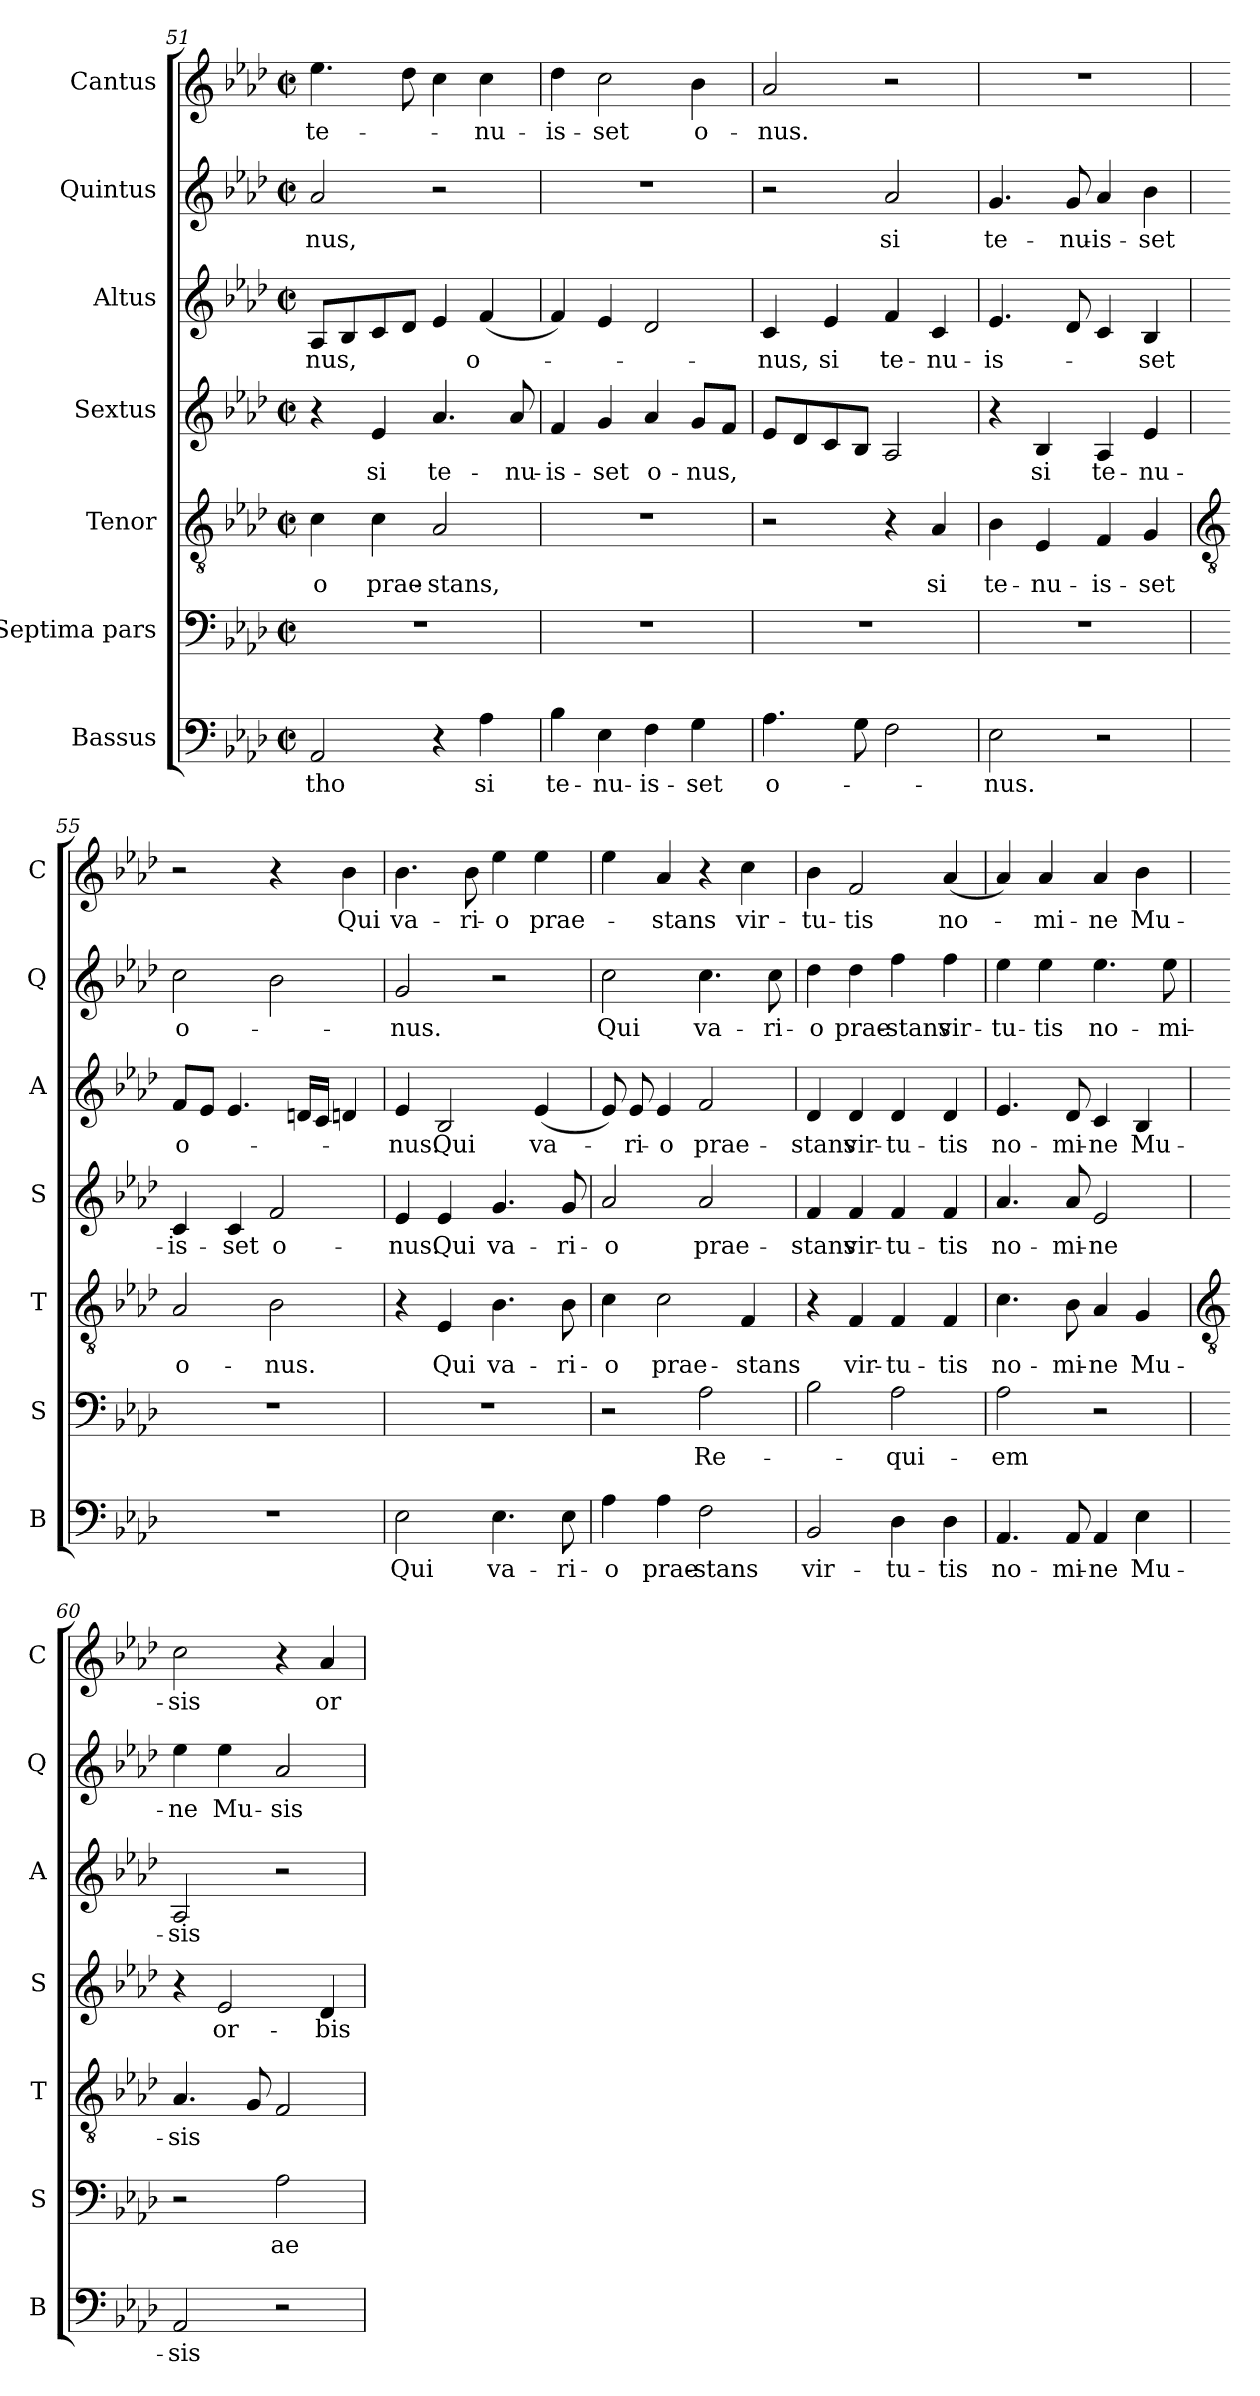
**kern	**text	**kern	**text	**kern	**text	**kern	**text	**kern	**text	**kern	**text	**kern	**text
*part7	*part7	*part6	*part6	*part5	*part5	*part4	*part4	*part3	*part3	*part2	*part2	*part1	*part1
*staff7	*staff7	*staff6	*staff6	*staff5	*staff5	*staff4	*staff4	*staff3	*staff3	*staff2	*staff2	*staff1	*staff1
*I"Bassus	*	*I"Septima pars	*	*I"Tenor	*	*I"Sextus	*	*I"Altus	*	*I"Quintus	*	*I"Cantus	*
*I'B	*	*I'S	*	*I'T	*	*I'S	*	*I'A	*	*I'Q	*	*I'C	*
*clefF4	*	*clefF4	*	*clefGv2	*	*clefG2	*	*clefG2	*	*clefG2	*	*clefG2	*
*k[b-e-a-d-]	*	*k[b-e-a-d-]	*	*k[b-e-a-d-]	*	*k[b-e-a-d-]	*	*k[b-e-a-d-]	*	*k[b-e-a-d-]	*	*k[b-e-a-d-]	*
*A-:	*	*A-:	*	*A-:	*	*A-:	*	*A-:	*	*A-:	*	*A-:	*
*M2/2	*	*M2/2	*	*M2/2	*	*M2/2	*	*M2/2	*	*M2/2	*	*M2/2	*
*met(c|)	*	*met(c|)	*	*met(c|)	*	*met(c|)	*	*met(c|)	*	*met(c|)	*	*met(c|)	*
=51	=51	=51	=51	=51	=51	=51	=51	=51	=51	=51	=51	=51	=51
!	!LO:LY:b	!	!	!	!LO:LY:b	!	!	!	!LO:LY:b	!	!LO:LY:b	!	!LO:LY:b
2AA-	-tho	1r	.	4c	-o	4r	.	8A-L	-nus,	2a-	-nus,	4.ee-	te-
.	.	.	.	.	.	.	.	8B-	.	.	.	.	.
!	!	!	!	!	!LO:LY:b	!	!LO:LY:b	!	!	!	!	!	!
.	.	.	.	4c	prae-	4e-	si	8c	.	.	.	.	.
.	.	.	.	.	.	.	.	8d-J	.	.	.	8dd-	.
!	!	!	!	!	!LO:LY:b	!	!LO:LY:b	!	!	!	!	!	!
4r	.	.	.	2A-	-stans,	4.a-	te-	4e-	.	2r	.	4cc	.
!	!LO:LY:b	!	!	!	!	!	!	!	!LO:LY:b	!	!	!	!LO:LY:b
4A-	si	.	.	.	.	.	.	(<4f	o-	.	.	4cc	-nu-
!	!	!	!	!	!	!	!LO:LY:b	!	!	!	!	!	!
.	.	.	.	.	.	8a-	-nu-	.	.	.	.	.	.
=52	=52	=52	=52	=52	=52	=52	=52	=52	=52	=52	=52	=52	=52
!	!LO:LY:b	!	!	!	!	!	!LO:LY:b	!	!	!	!	!	!LO:LY:b
4B-	te-	1r	.	1r	.	4f	-is-	4f)	.	1r	.	4dd-	-is-
!	!LO:LY:b	!	!	!	!	!	!LO:LY:b	!	!	!	!	!	!LO:LY:b
4E-	-nu-	.	.	.	.	4g	-set	4e-	.	.	.	2cc	-set
!	!LO:LY:b	!	!	!	!	!	!LO:LY:b	!	!	!	!	!	!
4F	-is-	.	.	.	.	4a-	o-	2d-	.	.	.	.	.
!	!LO:LY:b	!	!	!	!	!	!LO:LY:b	!	!	!	!	!	!LO:LY:b
4G	-set	.	.	.	.	8gL	-nus,	.	.	.	.	4b-	o-
.	.	.	.	.	.	8fJ	.	.	.	.	.	.	.
=53	=53	=53	=53	=53	=53	=53	=53	=53	=53	=53	=53	=53	=53
!	!LO:LY:b	!	!	!	!	!	!	!	!LO:LY:b	!	!	!	!LO:LY:b
4.A-	o-	1r	.	2r	.	8e-L	.	4c	-nus,	2r	.	2a-	-nus.
.	.	.	.	.	.	8d-	.	.	.	.	.	.	.
!	!	!	!	!	!	!	!	!	!LO:LY:b	!	!	!	!
.	.	.	.	.	.	8c	.	4e-	si	.	.	.	.
8G	.	.	.	.	.	8B-J	.	.	.	.	.	.	.
!	!	!	!	!	!	!	!	!	!LO:LY:b	!	!LO:LY:b	!	!
2F	.	.	.	4r	.	2A-	.	4f	te-	2a-	si	2r	.
!	!	!	!	!	!LO:LY:b	!	!	!	!LO:LY:b	!	!	!	!
.	.	.	.	4A-	si	.	.	4c	-nu-	.	.	.	.
=54	=54	=54	=54	=54	=54	=54	=54	=54	=54	=54	=54	=54	=54
!	!LO:LY:b	!	!	!	!LO:LY:b	!	!	!	!LO:LY:b	!	!LO:LY:b	!	!
2E-	-nus.	1r	.	4B-	te-	4r	.	4.e-	-is-	4.g	te-	1r	.
!	!	!	!	!	!LO:LY:b	!	!LO:LY:b	!	!	!	!	!	!
.	.	.	.	4E-	-nu-	4B-	si	.	.	.	.	.	.
!	!	!	!	!	!	!	!	!	!	!	!LO:LY:b	!	!
.	.	.	.	.	.	.	.	8d-	.	8g	-nu-	.	.
!	!	!	!	!	!LO:LY:b	!	!LO:LY:b	!	!	!	!LO:LY:b	!	!
2r	.	.	.	4F	-is-	4A-	te-	4c	.	4a-	-is-	.	.
!	!	!	!	!	!LO:LY:b	!	!LO:LY:b	!	!LO:LY:b	!	!LO:LY:b	!	!
.	.	.	.	4G	-set	4e-	-nu-	4B-	-set	4b-	-set	.	.
!!LO:LB:g=z
=55	=55	=55	=55	=55	=55	=55	=55	=55	=55	=55	=55	=55	=55
*	*	*	*	*clefGv2	*	*	*	*	*	*	*	*	*
!	!	!	!	!	!LO:LY:b	!	!LO:LY:b	!	!LO:LY:b	!	!LO:LY:b	!	!
1r	.	1r	.	2A-	o-	4c	-is-	8fL	o-	2cc	o-	2r	.
.	.	.	.	.	.	.	.	8e-J	.	.	.	.	.
!	!	!	!	!	!	!	!LO:LY:b	!	!	!	!	!	!
.	.	.	.	.	.	4c	-set	4.e-	.	.	.	.	.
!	!	!	!	!	!LO:LY:b	!	!LO:LY:b	!	!	!	!	!	!
.	.	.	.	2B-	-nus.	2f	o-	.	.	2b-	.	4r	.
.	.	.	.	.	.	.	.	16dnLL	.	.	.	.	.
.	.	.	.	.	.	.	.	16cJJ	.	.	.	.	.
!	!	!	!	!	!	!	!	!	!	!	!	!	!LO:LY:b
.	.	.	.	.	.	.	.	4dn	.	.	.	4b-	Qui
=56	=56	=56	=56	=56	=56	=56	=56	=56	=56	=56	=56	=56	=56
!	!LO:LY:b	!	!	!	!	!	!LO:LY:b	!	!LO:LY:b	!	!LO:LY:b	!	!LO:LY:b
2E-	Qui	1r	.	4r	.	4e-	-nus.	4e-	-nus.	2g	-nus.	4.b-	va-
!	!	!	!	!	!LO:LY:b	!	!LO:LY:b	!	!LO:LY:b	!	!	!	!
.	.	.	.	4E-	Qui	4e-	Qui	2B-	Qui	.	.	.	.
!	!	!	!	!	!	!	!	!	!	!	!	!	!LO:LY:b
.	.	.	.	.	.	.	.	.	.	.	.	8b-	-ri-
!	!LO:LY:b	!	!	!	!LO:LY:b	!	!LO:LY:b	!	!	!	!	!	!LO:LY:b
4.E-	va-	.	.	4.B-	va-	4.g	va-	.	.	2r	.	4ee-	-o
!	!	!	!	!	!	!	!	!	!LO:LY:b	!	!	!	!LO:LY:b
.	.	.	.	.	.	.	.	(<4e-	va-	.	.	4ee-	prae-
!	!LO:LY:b	!	!	!	!LO:LY:b	!	!LO:LY:b	!	!	!	!	!	!
8E-	-ri-	.	.	8B-	-ri-	8g	-ri-	.	.	.	.	.	.
=57	=57	=57	=57	=57	=57	=57	=57	=57	=57	=57	=57	=57	=57
!	!LO:LY:b	!	!	!	!LO:LY:b	!	!LO:LY:b	!	!	!	!LO:LY:b	!	!
4A-	-o	2r	.	4c	-o	2a-	-o	8e-)	.	2cc	Qui	4ee-	.
!	!	!	!	!	!	!	!	!	!LO:LY:b	!	!	!	!
.	.	.	.	.	.	.	.	8e-	-ri-	.	.	.	.
!	!LO:LY:b	!	!	!	!LO:LY:b	!	!	!	!LO:LY:b	!	!	!	!LO:LY:b
4A-	prae-	.	.	2c	prae-	.	.	4e-	-o	.	.	4a-	-stans
!	!LO:LY:b	!	!LO:LY:b	!	!	!	!LO:LY:b	!	!LO:LY:b	!	!LO:LY:b	!	!
2F	-stans	2A-	Re-	.	.	2a-	prae-	2f	prae-	4.cc	va-	4r	.
!	!	!	!	!	!LO:LY:b	!	!	!	!	!	!	!	!LO:LY:b
.	.	.	.	4F	-stans	.	.	.	.	.	.	4cc	vir-
!	!	!	!	!	!	!	!	!	!	!	!LO:LY:b	!	!
.	.	.	.	.	.	.	.	.	.	8cc	-ri-	.	.
=58	=58	=58	=58	=58	=58	=58	=58	=58	=58	=58	=58	=58	=58
!	!LO:LY:b	!	!	!	!	!	!LO:LY:b	!	!LO:LY:b	!	!LO:LY:b	!	!LO:LY:b
2BB-	vir-	2B-	.	4r	.	4f	-stans	4d-	-stans	4dd-	-o	4b-	-tu-
!	!	!	!	!	!LO:LY:b	!	!LO:LY:b	!	!LO:LY:b	!	!LO:LY:b	!	!LO:LY:b
.	.	.	.	4F	vir-	4f	vir-	4d-	vir-	4dd-	prae-	2f	-tis
!	!LO:LY:b	!	!LO:LY:b	!	!LO:LY:b	!	!LO:LY:b	!	!LO:LY:b	!	!LO:LY:b	!	!
4D-	-tu-	2A-	-qui-	4F	-tu-	4f	-tu-	4d-	-tu-	4ff	-stans	.	.
!	!LO:LY:b	!	!	!	!LO:LY:b	!	!LO:LY:b	!	!LO:LY:b	!	!LO:LY:b	!	!LO:LY:b
4D-	-tis	.	.	4F	-tis	4f	-tis	4d-	-tis	4ff	vir-	(<4a-	no-
=59	=59	=59	=59	=59	=59	=59	=59	=59	=59	=59	=59	=59	=59
!	!LO:LY:b	!	!LO:LY:b	!	!LO:LY:b	!	!LO:LY:b	!	!LO:LY:b	!	!LO:LY:b	!	!
4.AA-	no-	2A-	-em	4.c	no-	4.a-	no-	4.e-	no-	4ee-	-tu-	4a-)	.
!	!	!	!	!	!	!	!	!	!	!	!LO:LY:b	!	!LO:LY:b
.	.	.	.	.	.	.	.	.	.	4ee-	-tis	4a-	-mi-
!	!LO:LY:b	!	!	!	!LO:LY:b	!	!LO:LY:b	!	!LO:LY:b	!	!	!	!
8AA-	-mi-	.	.	8B-	-mi-	8a-	-mi-	8d-	-mi-	.	.	.	.
!	!LO:LY:b	!	!	!	!LO:LY:b	!	!LO:LY:b	!	!LO:LY:b	!	!LO:LY:b	!	!LO:LY:b
4AA-	-ne	2r	.	4A-	-ne	2e-	-ne	4c	-ne	4.ee-	no-	4a-	-ne
!	!LO:LY:b	!	!	!	!LO:LY:b	!	!	!	!LO:LY:b	!	!	!	!LO:LY:b
4E-	Mu-	.	.	4G	Mu-	.	.	4B-	Mu-	.	.	4b-	Mu-
!	!	!	!	!	!	!	!	!	!	!	!LO:LY:b	!	!
.	.	.	.	.	.	.	.	.	.	8ee-	-mi-	.	.
!!LO:LB:g=z
=60	=60	=60	=60	=60	=60	=60	=60	=60	=60	=60	=60	=60	=60
*	*	*	*	*clefGv2	*	*	*	*	*	*	*	*	*
!	!LO:LY:b	!	!	!	!LO:LY:b	!	!	!	!LO:LY:b	!	!LO:LY:b	!	!LO:LY:b
2AA-	-sis	2r	.	4.A-	-sis	4r	.	2A-	-sis	4ee-	-ne	2cc	-sis
!	!	!	!	!	!	!	!LO:LY:b	!	!	!	!LO:LY:b	!	!
.	.	.	.	.	.	2e-	or-	.	.	4ee-	Mu-	.	.
.	.	.	.	8G	.	.	.	.	.	.	.	.	.
!	!	!	!LO:LY:b	!	!	!	!	!	!	!	!LO:LY:b	!	!
2r	.	2A-	ae-	2F	.	.	.	2r	.	2a-	-sis	4r	.
!	!	!	!	!	!	!	!LO:LY:b	!	!	!	!	!	!LO:LY:b
.	.	.	.	.	.	4d-	-bis	.	.	.	.	4a-	or-
=	=	=	=	=	=	=	=	=	=	=	=	=	=
*-	*-	*-	*-	*-	*-	*-	*-	*-	*-	*-	*-	*-	*-
